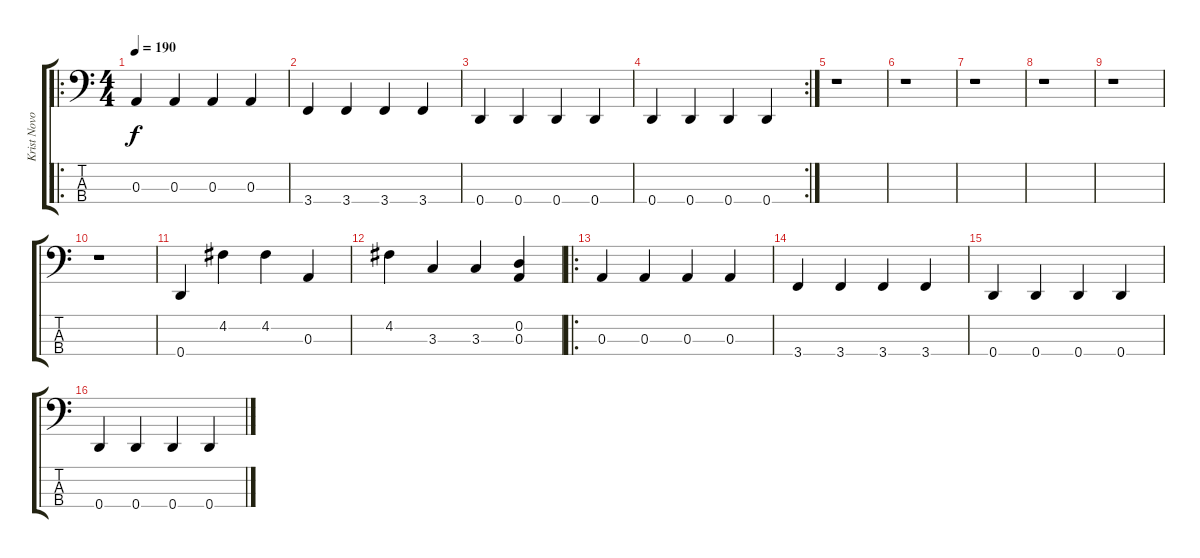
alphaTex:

\track ("Krist Novoselic" "Krist Novo") {instrument electricbasspick}
\staff {score tabs}
\tuning (G2 D2 A1 D1) {hide}
\ro
\ts (4 4)
\tempo 190
\clef f4
\ks c
0.3.4{dy f} 0.3.4 0.3.4 0.3.4 |
3.4.4 3.4.4 3.4.4 3.4.4 |
0.4.4 0.4.4 0.4.4 0.4.4 |
\rc 2
0.4.4 0.4.4 0.4.4 0.4.4 |
r.1 |
r.1 |
r.1 |
r.1 |
r.1 |
r.1 |
0.4.4 4.2.4 4.2.4 0.3.4 |
4.2.4 3.3.4 3.3.4 (0.2 0.3).4 |
\ro
0.3.4 0.3.4 0.3.4 0.3.4 |
3.4.4 3.4.4 3.4.4 3.4.4 |
0.4.4 0.4.4 0.4.4 0.4.4 |
0.4.4 0.4.4 0.4.4 0.4.4
